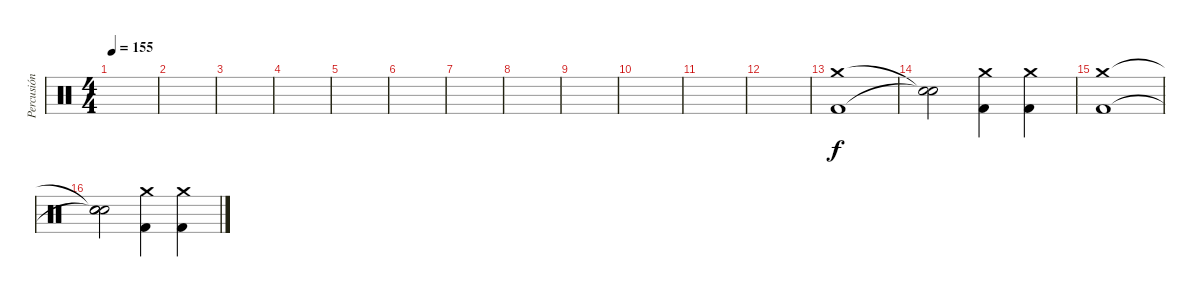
\track ("Percusión" "Percusión") {instrument percussion}
\staff {score}
\articulation defaults
\ts (4 4)
\tempo 155
\clef neutral
\ks c
|
|
|
|
|
|
|
|
|
|
|
|
("Crash medium (hit)" "Kick (hit) 2").1 |
("Snare (hit)"{t} "Snare (hit)"{t}).2 ("Crash medium (hit)" "Kick (hit) 2").4 ("Crash medium (hit)" "Kick (hit) 2").4 |
("Crash medium (hit)" "Kick (hit) 2").1 |
("Snare (hit)"{t} "Snare (hit)"{t} "Snare (hit)").2 ("Crash medium (hit)" "Kick (hit) 2").4 ("Crash medium (hit)" "Kick (hit) 2").4
